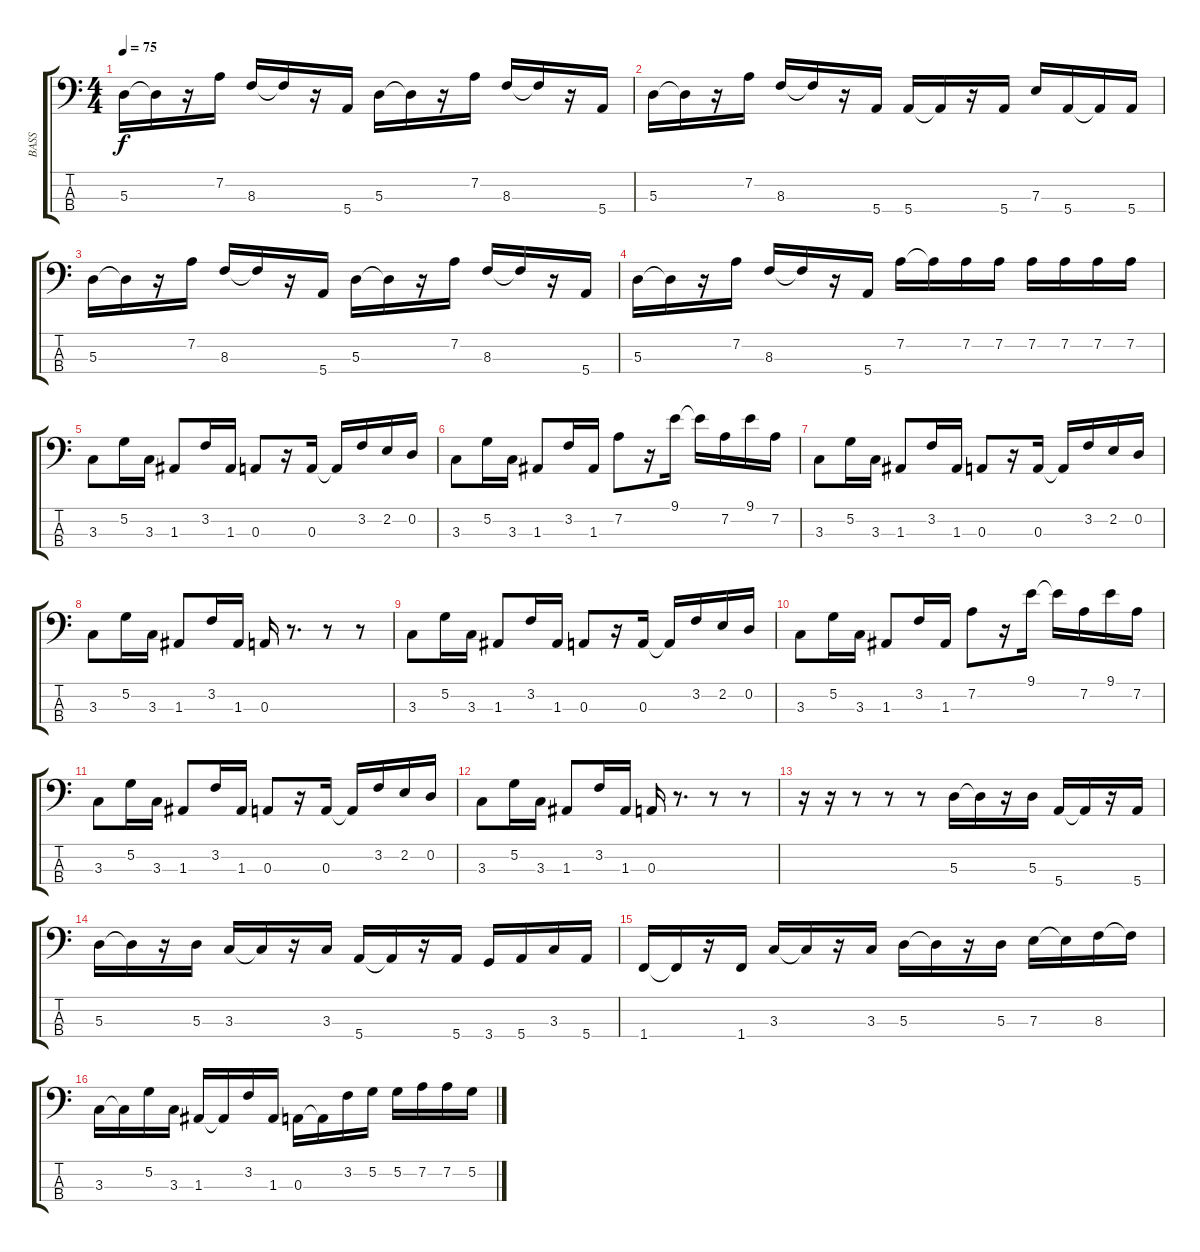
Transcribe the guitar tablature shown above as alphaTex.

\track ("BASS" "BASS") {instrument electricbassfinger}
\staff {score tabs}
\tuning (G2 D2 A1 E1) {hide}
\ts (4 4)
\tempo 75
\clef f4
\ks c
5.3.16{dy f} 5.3{t}.16 r.16 7.2.16 8.3.16 8.3{t}.16 r.16 5.4.16 5.3.16 5.3{t}.16 r.16 7.2.16 8.3.16 8.3{t}.16 r.16 5.4.16 |
5.3.16 5.3{t}.16 r.16 7.2.16 8.3.16 8.3{t}.16 r.16 5.4.16 5.4.16 5.4{t}.16 r.16 5.4.16 7.3.16 5.4.16 5.4{t}.16 5.4.16 |
5.3.16 5.3{t}.16 r.16 7.2.16 8.3.16 8.3{t}.16 r.16 5.4.16 5.3.16 5.3{t}.16 r.16 7.2.16 8.3.16 8.3{t}.16 r.16 5.4.16 |
5.3.16 5.3{t}.16 r.16 7.2.16 8.3.16 8.3{t}.16 r.16 5.4.16 7.2.16 7.2{t}.16 7.2.16 7.2.16 7.2.16 7.2.16 7.2.16 7.2.16 |
3.3.8 5.2.16 3.3.16 1.3.8 3.2.16 1.3.16 0.3.8 r.16 0.3.16 0.3{t}.16 3.2.16 2.2.16 0.2.16 |
3.3.8 5.2.16 3.3.16 1.3.8 3.2.16 1.3.16 7.2.8 r.16 9.1.16 9.1{t}.16 7.2.16 9.1.16 7.2.16 |
3.3.8 5.2.16 3.3.16 1.3.8 3.2.16 1.3.16 0.3.8 r.16 0.3.16 0.3{t}.16 3.2.16 2.2.16 0.2.16 |
3.3.8 5.2.16 3.3.16 1.3.8 3.2.16 1.3.16 0.3.16 r.8{d} r.8 r.8 |
3.3.8 5.2.16 3.3.16 1.3.8 3.2.16 1.3.16 0.3.8 r.16 0.3.16 0.3{t}.16 3.2.16 2.2.16 0.2.16 |
3.3.8 5.2.16 3.3.16 1.3.8 3.2.16 1.3.16 7.2.8 r.16 9.1.16 9.1{t}.16 7.2.16 9.1.16 7.2.16 |
3.3.8 5.2.16 3.3.16 1.3.8 3.2.16 1.3.16 0.3.8 r.16 0.3.16 0.3{t}.16 3.2.16 2.2.16 0.2.16 |
3.3.8 5.2.16 3.3.16 1.3.8 3.2.16 1.3.16 0.3.16 r.8{d} r.8 r.8 |
r.16 r.16 r.8 r.8 r.8 5.3.16 5.3{t}.16 r.16 5.3.16 5.4.16 5.4{t}.16 r.16 5.4.16 |
5.3.16 5.3{t}.16 r.16 5.3.16 3.3.16 3.3{t}.16 r.16 3.3.16 5.4.16 5.4{t}.16 r.16 5.4.16 3.4.16 5.4.16 3.3.16 5.4.16 |
1.4.16 1.4{t}.16 r.16 1.4.16 3.3.16 3.3{t}.16 r.16 3.3.16 5.3.16 5.3{t}.16 r.16 5.3.16 7.3.16 7.3{t}.16 8.3.16 8.3{t}.16 |
3.3.16 3.3{t}.16 5.2.16 3.3.16 1.3.16 1.3{t}.16 3.2.16 1.3.16 0.3.16 0.3{t}.16 3.2.16 5.2.16 5.2.16 7.2.16 7.2.16 5.2.16
